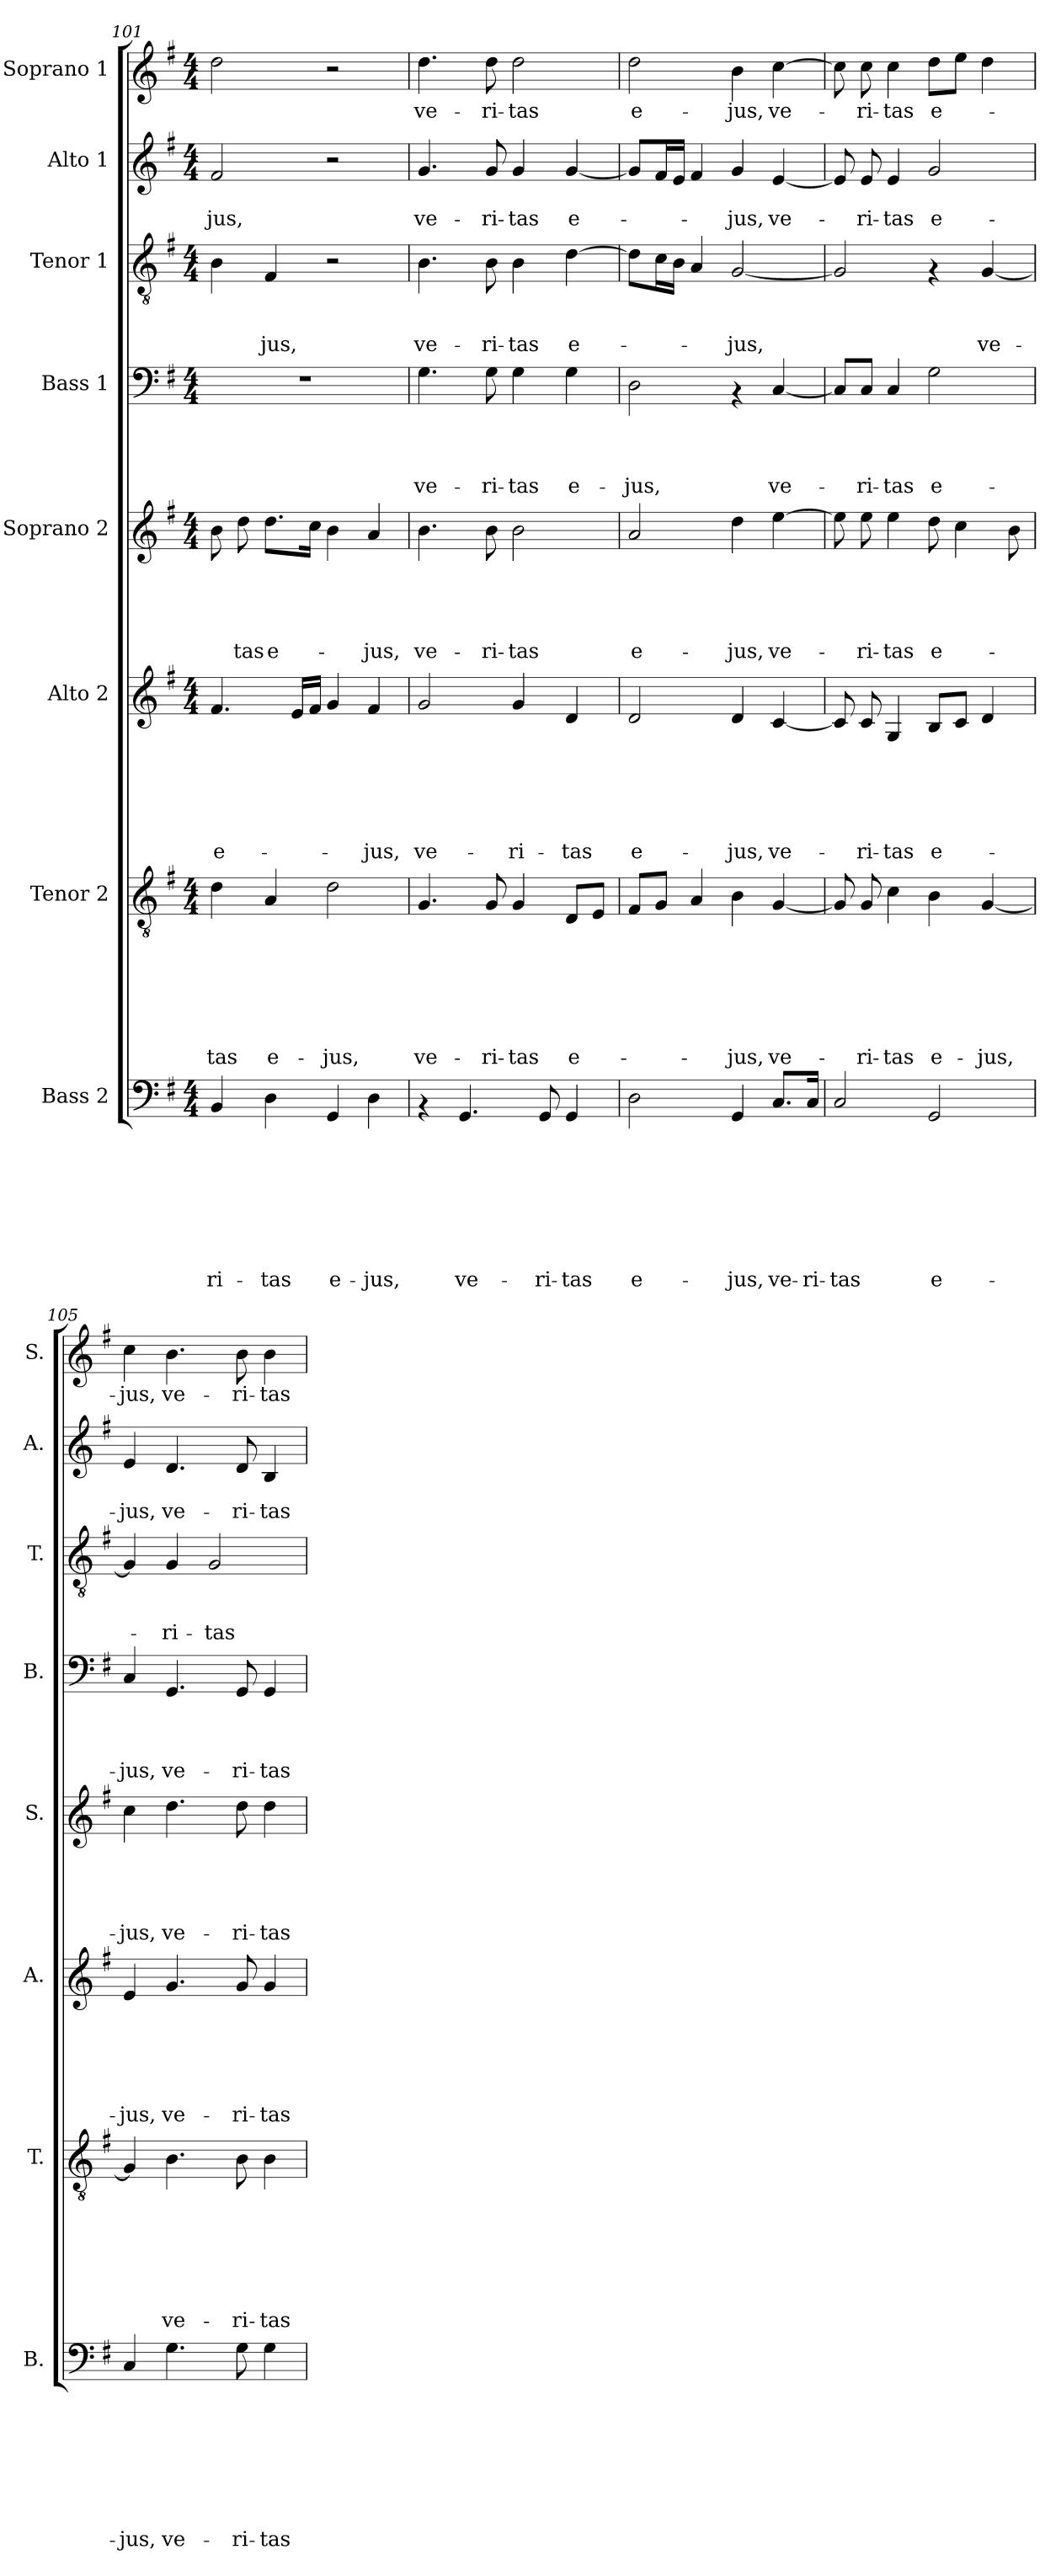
**kern	**text	**text	**text	**text	**text	**text	**text	**text	**kern	**text	**text	**text	**text	**text	**text	**text	**kern	**text	**text	**text	**text	**text	**text	**kern	**text	**text	**text	**text	**text	**kern	**text	**text	**text	**text	**kern	**text	**text	**text	**kern	**text	**text	**kern	**text
*part8	*part8	*part8	*part8	*part8	*part8	*part8	*part8	*part8	*part7	*part7	*part7	*part7	*part7	*part7	*part7	*part7	*part6	*part6	*part6	*part6	*part6	*part6	*part6	*part5	*part5	*part5	*part5	*part5	*part5	*part4	*part4	*part4	*part4	*part4	*part3	*part3	*part3	*part3	*part2	*part2	*part2	*part1	*part1
*staff8	*staff8	*staff8	*staff8	*staff8	*staff8	*staff8	*staff8	*staff8	*staff7	*staff7	*staff7	*staff7	*staff7	*staff7	*staff7	*staff7	*staff6	*staff6	*staff6	*staff6	*staff6	*staff6	*staff6	*staff5	*staff5	*staff5	*staff5	*staff5	*staff5	*staff4	*staff4	*staff4	*staff4	*staff4	*staff3	*staff3	*staff3	*staff3	*staff2	*staff2	*staff2	*staff1	*staff1
*I"Bass 2	*	*	*	*	*	*	*	*	*I"Tenor 2	*	*	*	*	*	*	*	*I"Alto 2	*	*	*	*	*	*	*I"Soprano 2	*	*	*	*	*	*I"Bass 1	*	*	*	*	*I"Tenor 1	*	*	*	*I"Alto 1	*	*	*I"Soprano 1	*
*I'B.	*	*	*	*	*	*	*	*	*I'T.	*	*	*	*	*	*	*	*I'A.	*	*	*	*	*	*	*I'S.	*	*	*	*	*	*I'B.	*	*	*	*	*I'T.	*	*	*	*I'A.	*	*	*I'S.	*
!!LO:PB:g=z
*clefF4	*	*	*	*	*	*	*	*	*clefGv2	*	*	*	*	*	*	*	*clefG2	*	*	*	*	*	*	*clefG2	*	*	*	*	*	*clefF4	*	*	*	*	*clefGv2	*	*	*	*clefG2	*	*	*clefG2	*
*k[f#]	*	*	*	*	*	*	*	*	*k[f#]	*	*	*	*	*	*	*	*k[f#]	*	*	*	*	*	*	*k[f#]	*	*	*	*	*	*k[f#]	*	*	*	*	*k[f#]	*	*	*	*k[f#]	*	*	*k[f#]	*
*G:	*	*	*	*	*	*	*	*	*G:	*	*	*	*	*	*	*	*G:	*	*	*	*	*	*	*G:	*	*	*	*	*	*G:	*	*	*	*	*G:	*	*	*	*G:	*	*	*G:	*
*M4/4	*	*	*	*	*	*	*	*	*M4/4	*	*	*	*	*	*	*	*M4/4	*	*	*	*	*	*	*M4/4	*	*	*	*	*	*M4/4	*	*	*	*	*M4/4	*	*	*	*M4/4	*	*	*M4/4	*
=101	=101	=101	=101	=101	=101	=101	=101	=101	=101	=101	=101	=101	=101	=101	=101	=101	=101	=101	=101	=101	=101	=101	=101	=101	=101	=101	=101	=101	=101	=101	=101	=101	=101	=101	=101	=101	=101	=101	=101	=101	=101	=101	=101
!	!	!	!	!	!	!	!	!LO:LY:b	!	!	!	!	!	!	!	!LO:LY:b	!	!	!	!	!	!	!LO:LY:b	!	!	!	!	!	!	!	!	!	!	!	!	!	!	!	!	!	!LO:LY:b	!	!
4BB/	.	.	.	.	.	.	.	-ri-	4d\	.	.	.	.	.	.	-tas	4.f#/	.	.	.	.	.	e-	8b\	.	.	.	.	.	1r	.	.	.	.	4B\	.	.	.	2f#/	.	-jus,	2dd\	.
!	!	!	!	!	!	!	!	!	!	!	!	!	!	!	!	!	!	!	!	!	!	!	!	!	!	!	!	!	!LO:LY:b	!	!	!	!	!	!	!	!	!	!	!	!	!	!
.	.	.	.	.	.	.	.	.	.	.	.	.	.	.	.	.	.	.	.	.	.	.	.	8dd\	.	.	.	.	-tas	.	.	.	.	.	.	.	.	.	.	.	.	.	.
!	!	!	!	!	!	!	!	!LO:LY:b	!	!	!	!	!	!	!	!LO:LY:b	!	!	!	!	!	!	!	!	!	!	!	!	!LO:LY:b	!	!	!	!	!	!	!	!	!LO:LY:b	!	!	!	!	!
4D\	.	.	.	.	.	.	.	-tas	4A/	.	.	.	.	.	.	e-	.	.	.	.	.	.	.	8.dd\L	.	.	.	.	e-	.	.	.	.	.	4F#/	.	.	-jus,	.	.	.	.	.
.	.	.	.	.	.	.	.	.	.	.	.	.	.	.	.	.	16e/LL	.	.	.	.	.	.	.	.	.	.	.	.	.	.	.	.	.	.	.	.	.	.	.	.	.	.
.	.	.	.	.	.	.	.	.	.	.	.	.	.	.	.	.	16f#/JJ	.	.	.	.	.	.	16cc\Jk	.	.	.	.	.	.	.	.	.	.	.	.	.	.	.	.	.	.	.
!	!	!	!	!	!	!	!	!LO:LY:b	!	!	!	!	!	!	!	!LO:LY:b	!	!	!	!	!	!	!	!	!	!	!	!	!	!	!	!	!	!	!	!	!	!	!	!	!	!	!
4GG/	.	.	.	.	.	.	.	e-	2d\	.	.	.	.	.	.	-jus,	4g/	.	.	.	.	.	.	4b\	.	.	.	.	.	.	.	.	.	.	2r	.	.	.	2r	.	.	2r	.
!	!	!	!	!	!	!	!	!LO:LY:b	!	!	!	!	!	!	!	!	!	!	!	!	!	!	!LO:LY:b	!	!	!	!	!	!LO:LY:b	!	!	!	!	!	!	!	!	!	!	!	!	!	!
4D\	.	.	.	.	.	.	.	-jus,	.	.	.	.	.	.	.	.	4f#/	.	.	.	.	.	-jus,	4a/	.	.	.	.	-jus,	.	.	.	.	.	.	.	.	.	.	.	.	.	.
=102	=102	=102	=102	=102	=102	=102	=102	=102	=102	=102	=102	=102	=102	=102	=102	=102	=102	=102	=102	=102	=102	=102	=102	=102	=102	=102	=102	=102	=102	=102	=102	=102	=102	=102	=102	=102	=102	=102	=102	=102	=102	=102	=102
!	!	!	!	!	!	!	!	!	!	!	!	!	!	!	!	!LO:LY:b	!	!	!	!	!	!	!LO:LY:b	!	!	!	!	!	!LO:LY:b	!	!	!	!	!LO:LY:b	!	!	!	!LO:LY:b	!	!	!LO:LY:b	!	!LO:LY:b
4rAA	.	.	.	.	.	.	.	.	4.G/	.	.	.	.	.	.	ve-	2g/	.	.	.	.	.	ve-	4.b\	.	.	.	.	ve-	4.G\	.	.	.	ve-	4.B\	.	.	ve-	4.g/	.	ve-	4.dd\	ve-
!	!	!	!	!	!	!	!	!LO:LY:b	!	!	!	!	!	!	!	!	!	!	!	!	!	!	!	!	!	!	!	!	!	!	!	!	!	!	!	!	!	!	!	!	!	!	!
4.GG/	.	.	.	.	.	.	.	ve-	.	.	.	.	.	.	.	.	.	.	.	.	.	.	.	.	.	.	.	.	.	.	.	.	.	.	.	.	.	.	.	.	.	.	.
!	!	!	!	!	!	!	!	!	!	!	!	!	!	!	!	!LO:LY:b	!	!	!	!	!	!	!	!	!	!	!	!	!LO:LY:b	!	!	!	!	!LO:LY:b	!	!	!	!LO:LY:b	!	!	!LO:LY:b	!	!LO:LY:b
.	.	.	.	.	.	.	.	.	8G/	.	.	.	.	.	.	-ri-	.	.	.	.	.	.	.	8b\	.	.	.	.	-ri-	8G\	.	.	.	-ri-	8B\	.	.	-ri-	8g/	.	-ri-	8dd\	-ri-
!	!	!	!	!	!	!	!	!	!	!	!	!	!	!	!	!LO:LY:b	!	!	!	!	!	!	!LO:LY:b	!	!	!	!	!	!LO:LY:b	!	!	!	!	!LO:LY:b	!	!	!	!LO:LY:b	!	!	!LO:LY:b	!	!LO:LY:b
.	.	.	.	.	.	.	.	.	4G/	.	.	.	.	.	.	-tas	4g/	.	.	.	.	.	-ri-	2b\	.	.	.	.	-tas	4G\	.	.	.	-tas	4B\	.	.	-tas	4g/	.	-tas	2dd\	-tas
!	!	!	!	!	!	!	!	!LO:LY:b	!	!	!	!	!	!	!	!	!	!	!	!	!	!	!	!	!	!	!	!	!	!	!	!	!	!	!	!	!	!	!	!	!	!	!
8GG/	.	.	.	.	.	.	.	-ri-	.	.	.	.	.	.	.	.	.	.	.	.	.	.	.	.	.	.	.	.	.	.	.	.	.	.	.	.	.	.	.	.	.	.	.
!	!	!	!	!	!	!	!	!LO:LY:b	!	!	!	!	!	!	!	!LO:LY:b	!	!	!	!	!	!	!LO:LY:b	!	!	!	!	!	!	!	!	!	!	!LO:LY:b	!	!	!	!LO:LY:b	!	!	!LO:LY:b	!	!
4GG/	.	.	.	.	.	.	.	-tas	8D/L	.	.	.	.	.	.	e-	4d/	.	.	.	.	.	-tas	.	.	.	.	.	.	4G\	.	.	.	e-	[>4d\	.	.	e-	[<4g/	.	e-	.	.
.	.	.	.	.	.	.	.	.	8E/J	.	.	.	.	.	.	.	.	.	.	.	.	.	.	.	.	.	.	.	.	.	.	.	.	.	.	.	.	.	.	.	.	.	.
=103	=103	=103	=103	=103	=103	=103	=103	=103	=103	=103	=103	=103	=103	=103	=103	=103	=103	=103	=103	=103	=103	=103	=103	=103	=103	=103	=103	=103	=103	=103	=103	=103	=103	=103	=103	=103	=103	=103	=103	=103	=103	=103	=103
!	!	!	!	!	!	!	!	!LO:LY:b	!	!	!	!	!	!	!	!	!	!	!	!	!	!	!LO:LY:b	!	!	!	!	!	!LO:LY:b	!	!	!	!	!LO:LY:b	!	!	!	!	!	!	!	!	!LO:LY:b
2D\	.	.	.	.	.	.	.	e-	8F#/L	.	.	.	.	.	.	.	2d/	.	.	.	.	.	e-	2a/	.	.	.	.	e-	2D\	.	.	.	-jus,	8d\L]	.	.	.	8g/L]	.	.	2dd\	e-
.	.	.	.	.	.	.	.	.	8G/J	.	.	.	.	.	.	.	.	.	.	.	.	.	.	.	.	.	.	.	.	.	.	.	.	.	16c\L	.	.	.	16f#/L	.	.	.	.
.	.	.	.	.	.	.	.	.	.	.	.	.	.	.	.	.	.	.	.	.	.	.	.	.	.	.	.	.	.	.	.	.	.	.	16B\JJ	.	.	.	16e/JJ	.	.	.	.
.	.	.	.	.	.	.	.	.	4A/	.	.	.	.	.	.	.	.	.	.	.	.	.	.	.	.	.	.	.	.	.	.	.	.	.	4A/	.	.	.	4f#/	.	.	.	.
!	!	!	!	!	!	!	!	!LO:LY:b	!	!	!	!	!	!	!	!LO:LY:b	!	!	!	!	!	!	!LO:LY:b	!	!	!	!	!	!LO:LY:b	!	!	!	!	!	!	!	!	!LO:LY:b	!	!	!LO:LY:b	!	!LO:LY:b
4GG/	.	.	.	.	.	.	.	-jus,	4B\	.	.	.	.	.	.	-jus,	4d/	.	.	.	.	.	-jus,	4dd\	.	.	.	.	-jus,	4rAA	.	.	.	.	[<2G/	.	.	-jus,	4g/	.	-jus,	4b\	-jus,
!	!	!	!	!	!	!	!	!LO:LY:b	!	!	!	!	!	!	!	!LO:LY:b	!	!	!	!	!	!	!LO:LY:b	!	!	!	!	!	!LO:LY:b	!	!	!	!	!LO:LY:b	!	!	!	!	!	!	!LO:LY:b	!	!LO:LY:b
8.C/L	.	.	.	.	.	.	.	ve-	[<4G/	.	.	.	.	.	.	ve-	[<4c/	.	.	.	.	.	ve-	[>4ee\	.	.	.	.	ve-	[<4C/	.	.	.	ve-	.	.	.	.	[<4e/	.	ve-	[>4cc\	ve-
!	!	!	!	!	!	!	!	!LO:LY:b	!	!	!	!	!	!	!	!	!	!	!	!	!	!	!	!	!	!	!	!	!	!	!	!	!	!	!	!	!	!	!	!	!	!	!
16C/Jk	.	.	.	.	.	.	.	-ri-	.	.	.	.	.	.	.	.	.	.	.	.	.	.	.	.	.	.	.	.	.	.	.	.	.	.	.	.	.	.	.	.	.	.	.
=104	=104	=104	=104	=104	=104	=104	=104	=104	=104	=104	=104	=104	=104	=104	=104	=104	=104	=104	=104	=104	=104	=104	=104	=104	=104	=104	=104	=104	=104	=104	=104	=104	=104	=104	=104	=104	=104	=104	=104	=104	=104	=104	=104
!	!	!	!	!	!	!	!	!LO:LY:b	!	!	!	!	!	!	!	!	!	!	!	!	!	!	!	!	!	!	!	!	!	!	!	!	!	!	!	!	!	!	!	!	!	!	!
2C/	.	.	.	.	.	.	.	-tas	8G/]	.	.	.	.	.	.	.	8c/]	.	.	.	.	.	.	8ee\]	.	.	.	.	.	8C/L]	.	.	.	.	2G/]	.	.	.	8e/]	.	.	8cc\]	.
!	!	!	!	!	!	!	!	!	!	!	!	!	!	!	!	!LO:LY:b	!	!	!	!	!	!	!LO:LY:b	!	!	!	!	!	!LO:LY:b	!	!	!	!	!LO:LY:b	!	!	!	!	!	!	!LO:LY:b	!	!LO:LY:b
.	.	.	.	.	.	.	.	.	8G/	.	.	.	.	.	.	-ri-	8c/	.	.	.	.	.	-ri-	8ee\	.	.	.	.	-ri-	8C/J	.	.	.	-ri-	.	.	.	.	8e/	.	-ri-	8cc\	-ri-
!	!	!	!	!	!	!	!	!	!	!	!	!	!	!	!	!LO:LY:b	!	!	!	!	!	!	!LO:LY:b	!	!	!	!	!	!LO:LY:b	!	!	!	!	!LO:LY:b	!	!	!	!	!	!	!LO:LY:b	!	!LO:LY:b
.	.	.	.	.	.	.	.	.	4c\	.	.	.	.	.	.	-tas	4G/	.	.	.	.	.	-tas	4ee\	.	.	.	.	-tas	4C/	.	.	.	-tas	.	.	.	.	4e/	.	-tas	4cc\	-tas
!	!	!	!	!	!	!	!	!LO:LY:b	!	!	!	!	!	!	!	!LO:LY:b	!	!	!	!	!	!	!LO:LY:b	!	!	!	!	!	!LO:LY:b	!	!	!	!	!LO:LY:b	!	!	!	!	!	!	!LO:LY:b	!	!LO:LY:b
2GG/	.	.	.	.	.	.	.	e-	4B\	.	.	.	.	.	.	e-	8B/L	.	.	.	.	.	e-	8dd\	.	.	.	.	e-	2G\	.	.	.	e-	4rF	.	.	.	2g/	.	e-	8dd\L	e-
.	.	.	.	.	.	.	.	.	.	.	.	.	.	.	.	.	8c/J	.	.	.	.	.	.	4cc\	.	.	.	.	.	.	.	.	.	.	.	.	.	.	.	.	.	8ee\J	.
!	!	!	!	!	!	!	!	!	!	!	!	!	!	!	!	!LO:LY:b	!	!	!	!	!	!	!	!	!	!	!	!	!	!	!	!	!	!	!	!	!	!LO:LY:b	!	!	!	!	!
.	.	.	.	.	.	.	.	.	[<4G/	.	.	.	.	.	.	-jus,	4d/	.	.	.	.	.	.	.	.	.	.	.	.	.	.	.	.	.	[<4G/	.	.	ve-	.	.	.	4dd\	.
.	.	.	.	.	.	.	.	.	.	.	.	.	.	.	.	.	.	.	.	.	.	.	.	8b\	.	.	.	.	.	.	.	.	.	.	.	.	.	.	.	.	.	.	.
=105	=105	=105	=105	=105	=105	=105	=105	=105	=105	=105	=105	=105	=105	=105	=105	=105	=105	=105	=105	=105	=105	=105	=105	=105	=105	=105	=105	=105	=105	=105	=105	=105	=105	=105	=105	=105	=105	=105	=105	=105	=105	=105	=105
!	!	!	!	!	!	!	!	!LO:LY:b	!	!	!	!	!	!	!	!	!	!	!	!	!	!	!LO:LY:b	!	!	!	!	!	!LO:LY:b	!	!	!	!	!LO:LY:b	!	!	!	!	!	!	!LO:LY:b	!	!LO:LY:b
4C/	.	.	.	.	.	.	.	-jus,	4G/]	.	.	.	.	.	.	.	4e/	.	.	.	.	.	-jus,	4cc\	.	.	.	.	-jus,	4C/	.	.	.	-jus,	4G/]	.	.	.	4e/	.	-jus,	4cc\	-jus,
!	!	!	!	!	!	!	!	!LO:LY:b	!	!	!	!	!	!	!	!LO:LY:b	!	!	!	!	!	!	!LO:LY:b	!	!	!	!	!	!LO:LY:b	!	!	!	!	!LO:LY:b	!	!	!	!LO:LY:b	!	!	!LO:LY:b	!	!LO:LY:b
4.G\	.	.	.	.	.	.	.	ve-	4.B\	.	.	.	.	.	.	ve-	4.g/	.	.	.	.	.	ve-	4.dd\	.	.	.	.	ve-	4.GG/	.	.	.	ve-	4G/	.	.	-ri-	4.d/	.	ve-	4.b\	ve-
!	!	!	!	!	!	!	!	!	!	!	!	!	!	!	!	!	!	!	!	!	!	!	!	!	!	!	!	!	!	!	!	!	!	!	!	!	!	!LO:LY:b	!	!	!	!	!
.	.	.	.	.	.	.	.	.	.	.	.	.	.	.	.	.	.	.	.	.	.	.	.	.	.	.	.	.	.	.	.	.	.	.	2G/	.	.	-tas	.	.	.	.	.
!	!	!	!	!	!	!	!	!LO:LY:b	!	!	!	!	!	!	!	!LO:LY:b	!	!	!	!	!	!	!LO:LY:b	!	!	!	!	!	!LO:LY:b	!	!	!	!	!LO:LY:b	!	!	!	!	!	!	!LO:LY:b	!	!LO:LY:b
8G\	.	.	.	.	.	.	.	-ri-	8B\	.	.	.	.	.	.	-ri-	8g/	.	.	.	.	.	-ri-	8dd\	.	.	.	.	-ri-	8GG/	.	.	.	-ri-	.	.	.	.	8d/	.	-ri-	8b\	-ri-
!	!	!	!	!	!	!	!	!LO:LY:b	!	!	!	!	!	!	!	!LO:LY:b	!	!	!	!	!	!	!LO:LY:b	!	!	!	!	!	!LO:LY:b	!	!	!	!	!LO:LY:b	!	!	!	!	!	!	!LO:LY:b	!	!LO:LY:b
4G\	.	.	.	.	.	.	.	-tas	4B\	.	.	.	.	.	.	-tas	4g/	.	.	.	.	.	-tas	4dd\	.	.	.	.	-tas	4GG/	.	.	.	-tas	.	.	.	.	4B/	.	-tas	4b\	-tas
=	=	=	=	=	=	=	=	=	=	=	=	=	=	=	=	=	=	=	=	=	=	=	=	=	=	=	=	=	=	=	=	=	=	=	=	=	=	=	=	=	=	=	=
*-	*-	*-	*-	*-	*-	*-	*-	*-	*-	*-	*-	*-	*-	*-	*-	*-	*-	*-	*-	*-	*-	*-	*-	*-	*-	*-	*-	*-	*-	*-	*-	*-	*-	*-	*-	*-	*-	*-	*-	*-	*-	*-	*-
